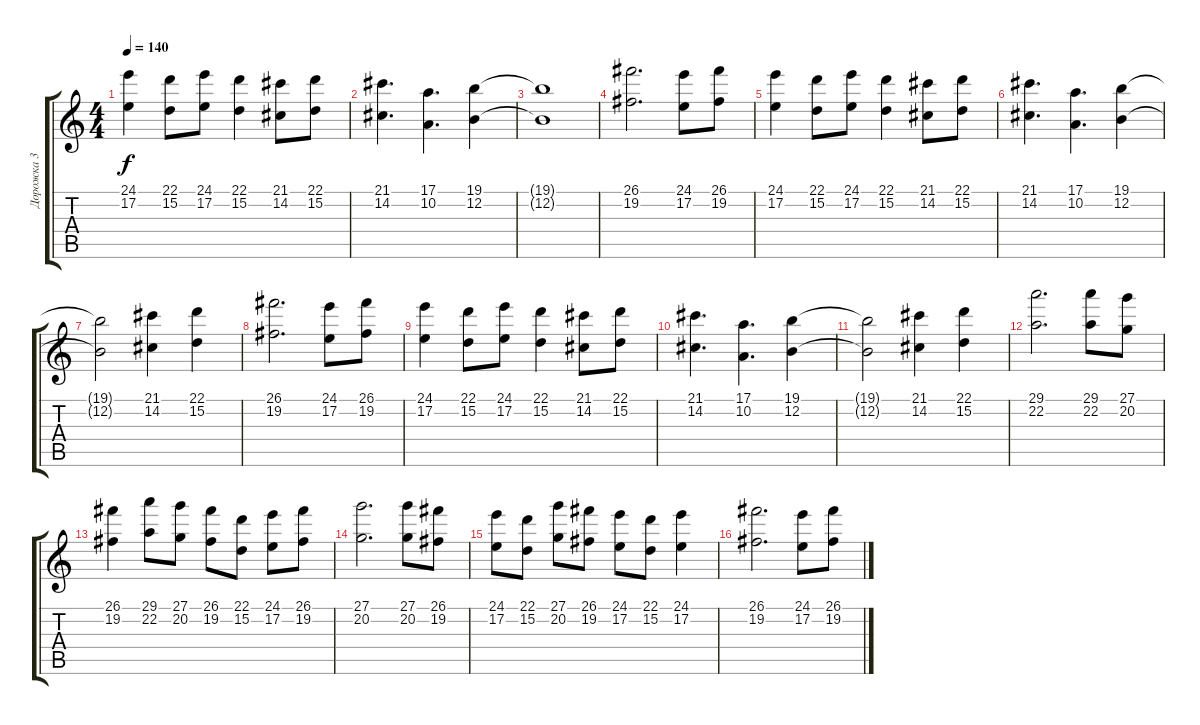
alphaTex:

\track ("Дорожка 3" "Дорожка 3") {instrument lead1square}
\staff {score tabs}
\tuning (E4 B3 G3 D3 A2 E2) {hide}
\ts (4 4)
\tempo 140
\clef g2
\ks c
(24.1 17.2).4{dy f} (22.1 15.2).8 (24.1 17.2).8 (22.1 15.2).4 (21.1 14.2).8 (22.1 15.2).8 |
(21.1 14.2).4{d} (17.1 10.2).4{d} (19.1 12.2).4 |
(19.1{t} 12.2{t}).1 |
(26.1 19.2).2{d} (24.1 17.2).8 (26.1 19.2).8 |
(24.1 17.2).4 (22.1 15.2).8 (24.1 17.2).8 (22.1 15.2).4 (21.1 14.2).8 (22.1 15.2).8 |
(21.1 14.2).4{d} (17.1 10.2).4{d} (19.1 12.2).4 |
(19.1{t} 12.2{t}).2 (21.1 14.2).4 (22.1 15.2).4 |
(26.1 19.2).2{d} (24.1 17.2).8 (26.1 19.2).8 |
(24.1 17.2).4 (22.1 15.2).8 (24.1 17.2).8 (22.1 15.2).4 (21.1 14.2).8 (22.1 15.2).8 |
(21.1 14.2).4{d} (17.1 10.2).4{d} (19.1 12.2).4 |
(19.1{t} 12.2{t}).2 (21.1 14.2).4 (22.1 15.2).4 |
(29.1 22.2).2{d} (29.1 22.2).8 (27.1 20.2).8 |
(26.1 19.2).4 (29.1 22.2).8 (27.1 20.2).8 (26.1 19.2).8 (22.1 15.2).8 (24.1 17.2).8 (26.1 19.2).8 |
(27.1 20.2).2{d} (27.1 20.2).8 (26.1 19.2).8 |
(24.1 17.2).8 (22.1 15.2).8 (27.1 20.2).8 (26.1 19.2).8 (24.1 17.2).8 (22.1 15.2).8 (24.1 17.2).4 |
(26.1 19.2).2{d} (24.1 17.2).8 (26.1 19.2).8
